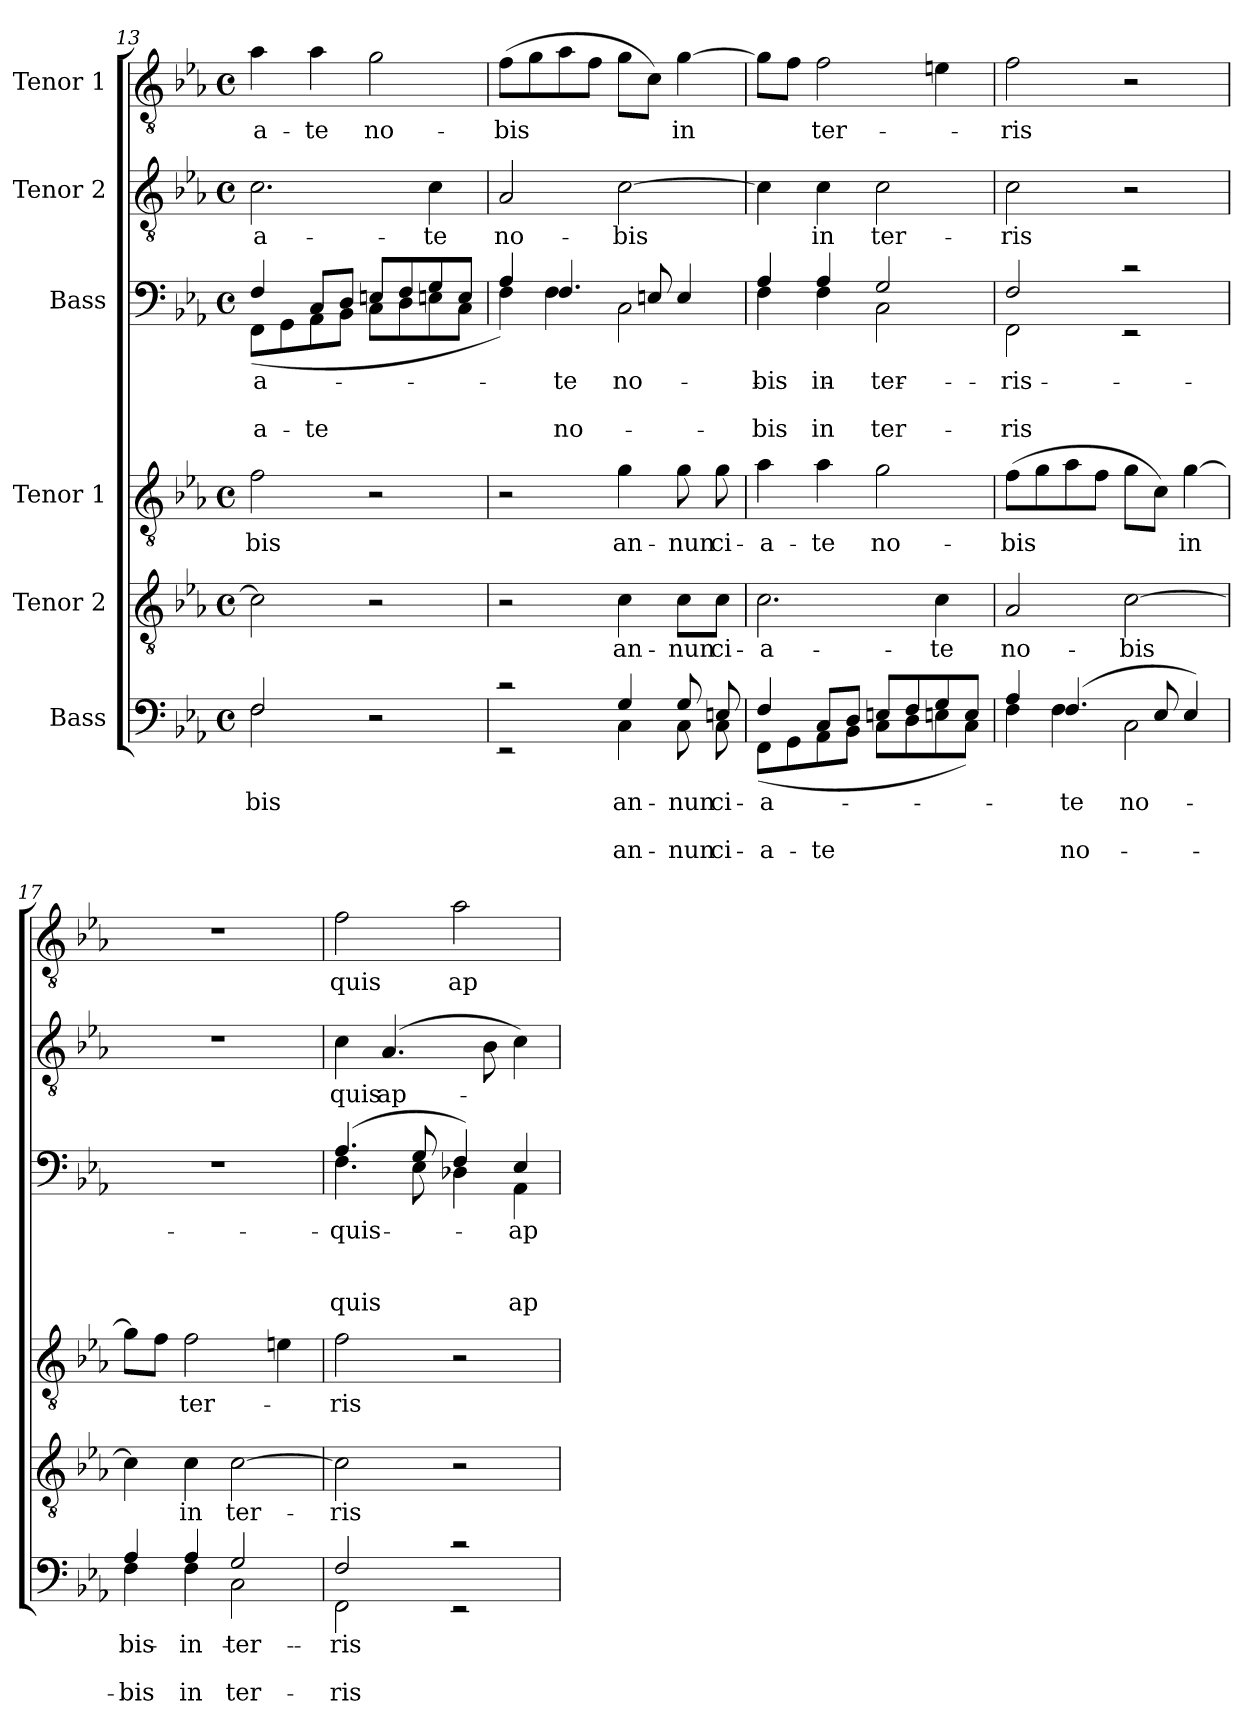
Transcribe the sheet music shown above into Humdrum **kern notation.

**kern	**text	**text	**text	**kern	**text	**kern	**text	**kern	**text	**text	**text	**text	**kern	**text	**kern	**text
*part6	*part6	*part6	*part6	*part5	*part5	*part4	*part4	*part3	*part3	*part3	*part3	*part3	*part2	*part2	*part1	*part1
*staff6	*staff6	*staff6	*staff6	*staff5	*staff5	*staff4	*staff4	*staff3	*staff3	*staff3	*staff3	*staff3	*staff2	*staff2	*staff1	*staff1
*I"Bass	*	*	*	*I"Tenor 2	*	*I"Tenor 1	*	*I"Bass	*	*	*	*	*I"Tenor 2	*	*I"Tenor 1	*
*clefF4	*	*	*	*clefGv2	*	*clefGv2	*	*clefF4	*	*	*	*	*clefGv2	*	*clefGv2	*
*k[b-e-a-]	*	*	*	*k[b-e-a-]	*	*k[b-e-a-]	*	*k[b-e-a-]	*	*	*	*	*k[b-e-a-]	*	*k[b-e-a-]	*
*E-:	*	*	*	*E-:	*	*E-:	*	*E-:	*	*	*	*	*E-:	*	*E-:	*
*M4/4	*	*	*	*M4/4	*	*M4/4	*	*M4/4	*	*	*	*	*M4/4	*	*M4/4	*
*met(c)	*	*	*	*met(c)	*	*met(c)	*	*met(c)	*	*	*	*	*met(c)	*	*met(c)	*
=13	=13	=13	=13	=13	=13	=13	=13	=13	=13	=13	=13	=13	=13	=13	=13	=13
*^	*	*	*	*	*	*	*	*^	*	*	*	*	*	*	*	*
2F/	2F\	-bis	.	.	2c\]	.	2f\	-bis	4F/	(8FF\L	-a-	.	-a-	.	2.c\	-a-	4a-\	-a-
.	.	.	.	.	.	.	.	.	.	8GG\	.	.	.	.	.	.	.	.
.	.	.	.	.	.	.	.	.	8C/L	8AA-\	.	.	-te	.	.	.	4a-\	-te
.	.	.	.	.	.	.	.	.	8D/J	8BB-\J	.	.	.	.	.	.	.	.
2r	2ryy	.	.	.	2r	.	2r	.	8En/L	8C\L	.	.	.	.	.	.	2g\	no-
.	.	.	.	.	.	.	.	.	8F/	8D\	.	.	.	.	.	.	.	.
.	.	.	.	.	.	.	.	.	8G/	8En\	.	.	.	.	4c\	-te	.	.
.	.	.	.	.	.	.	.	.	8E/J	8C\J	.	.	.	.	.	.	.	.
=14	=14	=14	=14	=14	=14	=14	=14	=14	=14	=14	=14	=14	=14	=14	=14	=14	=14	=14
2rc	2rEE	.	.	.	2r	.	2r	.	4A-/	4F\)	.	.	.	.	2A-/	no-	(8f\L	-bis
.	.	.	.	.	.	.	.	.	.	.	.	.	.	.	.	.	8g\	.
.	.	.	.	.	.	.	.	.	4.F/	4F\	-te	.	no-	.	.	.	8a-\	.
.	.	.	.	.	.	.	.	.	.	.	.	.	.	.	.	.	8f\J	.
4G/	4C\	an-	.	-an-	4c\	an-	4g\	an-	.	2C\	no-	.	.	.	[2c\	-bis	8g\L	.
.	.	.	.	.	.	.	.	.	8En/	.	.	.	.	.	.	.	8c\J)	.
8G/	8C\	-nun	.	nun	8c\L	-nun	8g\	-nun	4E/	.	.	.	.	.	.	.	[4g\	in
8En/	8C\	ci-	.	-ci-	8c\J	ci-	8g\	ci-	.	.	.	.	.	.	.	.	.	.
=15	=15	=15	=15	=15	=15	=15	=15	=15	=15	=15	=15	=15	=15	=15	=15	=15	=15	=15
4F/	(8FF\L	-a-	.	-a-	2.c\	-a-	4a-\	-a-	4A-/	4F\	-bis	.	-bis	.	4c\]	.	8g\L]	.
.	8GG\	.	.	.	.	.	.	.	.	.	.	.	.	.	.	.	8f\J	.
8C/L	8AA-\	.	.	te	.	.	4a-\	-te	4A-/	4F\	in	.	in	.	4c\	in	2f\	ter-
8D/J	8BB-\J	.	.	.	.	.	.	.	.	.	.	.	.	.	.	.	.	.
8En/L	8C\L	.	.	.	.	.	2g\	no-	2G/	2C\	ter-	.	ter-	.	2c\	ter-	.	.
8F/	8D\	.	.	.	.	.	.	.	.	.	.	.	.	.	.	.	.	.
8G/	8En\	.	.	.	4c\	-te	.	.	.	.	.	.	.	.	.	.	4en\	.
8E/J	8C\J)	.	.	.	.	.	.	.	.	.	.	.	.	.	.	.	.	.
!!LO:PB:g=z
=16	=16	=16	=16	=16	=16	=16	=16	=16	=16	=16	=16	=16	=16	=16	=16	=16	=16	=16
4A-/	4F\	.	.	.	2A-/	no-	(8f\L	-bis	2F/	2FF\	-ris	.	-ris	.	2c\	-ris	2f\	-ris
.	.	.	.	.	.	.	8g\	.	.	.	.	.	.	.	.	.	.	.
(4.F/	4F\	-te	.	-no-	.	.	8a-\	.	.	.	.	.	.	.	.	.	.	.
.	.	.	.	.	.	.	8f\J	.	.	.	.	.	.	.	.	.	.	.
.	2C\	no-	.	.	[2c\	-bis	8g\L	.	2rc	2rEE	.	.	.	.	2r	.	2r	.
8E-/	.	.	.	.	.	.	8c\J)	.	.	.	.	.	.	.	.	.	.	.
4E-/)	.	.	.	.	.	.	[4g\	in	.	.	.	.	.	.	.	.	.	.
*	*	*	*	*	*	*	*	*	*v	*v	*	*	*	*	*	*	*	*
=17	=17	=17	=17	=17	=17	=17	=17	=17	=17	=17	=17	=17	=17	=17	=17	=17	=17
4A-/	4F\	-bis	.	bis	4c\]	.	8g\L]	.	1r	.	.	.	.	1r	.	1r	.
.	.	.	.	.	.	.	8f\J	.	.	.	.	.	.	.	.	.	.
4A-/	4F\	in	.	in	4c\	in	2f\	ter-	.	.	.	.	.	.	.	.	.
2G/	2C\	ter-	.	-ter-	[2c\	ter-	.	.	.	.	.	.	.	.	.	.	.
.	.	.	.	.	.	.	4en\	.	.	.	.	.	.	.	.	.	.
=18	=18	=18	=18	=18	=18	=18	=18	=18	=18	=18	=18	=18	=18	=18	=18	=18	=18
*	*	*	*	*	*	*	*	*	*^	*	*	*	*	*	*	*	*
2F/	2FF\	-ris	.	ris	2c\]	-ris	2f\	-ris	(4.A-/	4.F\	quis	.	.	quis	4c\	quis	2f\	quis
.	.	.	.	.	.	.	.	.	.	.	.	.	.	.	(4.A-/	ap-	.	.
.	.	.	.	.	.	.	.	.	8G/	8E-\	.	.	.	.	.	.	.	.
2rc	2rEE	.	.	.	2r	.	2r	.	4F/)	4D-X\	.	.	.	.	.	.	2a-\	ap-
.	.	.	.	.	.	.	.	.	.	.	.	.	.	.	8B-\	.	.	.
.	.	.	.	.	.	.	.	.	4E-/	4AA-\	ap-	.	.	ap-	4c\)	.	.	.
*v	*v	*	*	*	*	*	*	*	*v	*v	*	*	*	*	*	*	*	*
=	=	=	=	=	=	=	=	=	=	=	=	=	=	=	=	=
*-	*-	*-	*-	*-	*-	*-	*-	*-	*-	*-	*-	*-	*-	*-	*-	*-
